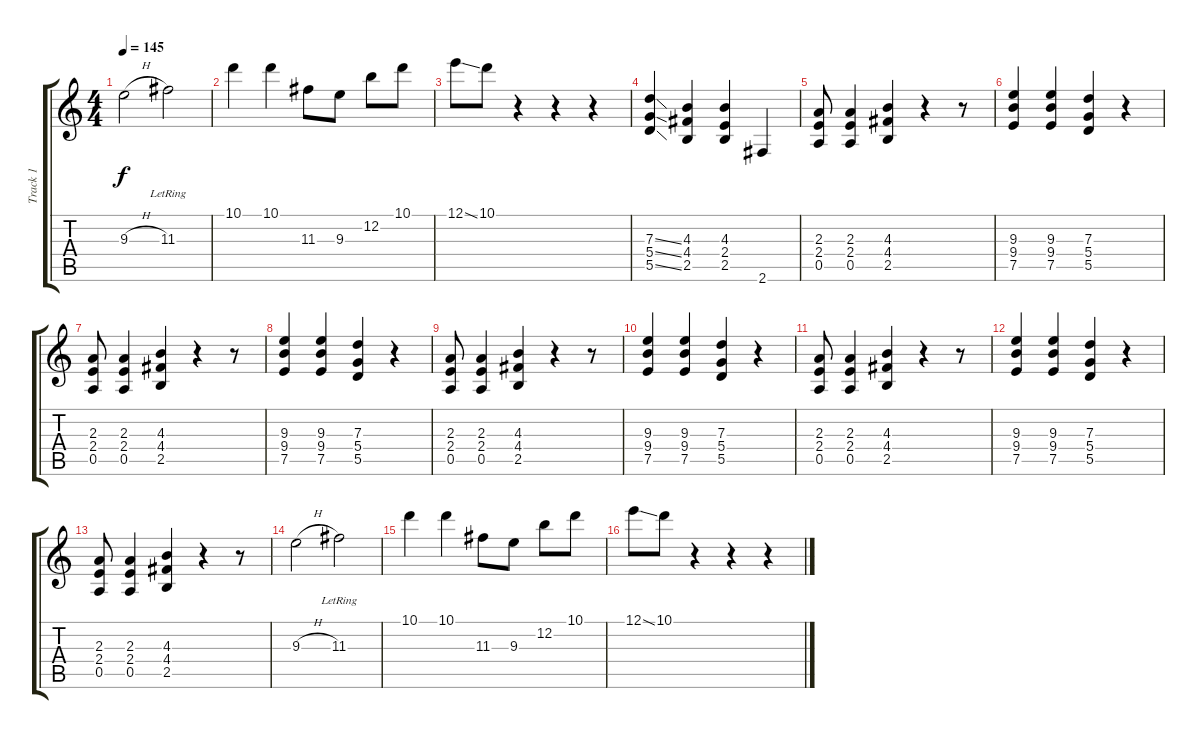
\track ("Track 1" "Track 1") {instrument overdrivenguitar}
\staff {score tabs}
\tuning (E4 B3 G3 D3 A2 E2) {hide}
\ts (4 4)
\tempo 145
\clef g2
\ks c
9.3{h}.2{dy f} 11.3{lr}.2 |
10.1.4 10.1.4 11.3.8 9.3.8 12.2.8 10.1.8 |
12.1{ss}.8 10.1.8 r.4 r.4 r.4 |
(7.3{ss} 5.4{ss} 5.5{ss}).4 (4.3 4.4 2.5).4 (4.3 2.4 2.5).4 2.6.4 |
(2.3 2.4 0.5).8 (2.3 2.4 0.5).4 (4.3 4.4 2.5).4 r.4 r.8 |
(9.3 9.4 7.5).4 (9.3 9.4 7.5).4 (7.3 5.4 5.5).4 r.4 |
(2.3 2.4 0.5).8 (2.3 2.4 0.5).4 (4.3 4.4 2.5).4 r.4 r.8 |
(9.3 9.4 7.5).4 (9.3 9.4 7.5).4 (7.3 5.4 5.5).4 r.4 |
(2.3 2.4 0.5).8 (2.3 2.4 0.5).4 (4.3 4.4 2.5).4 r.4 r.8 |
(9.3 9.4 7.5).4 (9.3 9.4 7.5).4 (7.3 5.4 5.5).4 r.4 |
(2.3 2.4 0.5).8 (2.3 2.4 0.5).4 (4.3 4.4 2.5).4 r.4 r.8 |
(9.3 9.4 7.5).4 (9.3 9.4 7.5).4 (7.3 5.4 5.5).4 r.4 |
(2.3 2.4 0.5).8 (2.3 2.4 0.5).4 (4.3 4.4 2.5).4 r.4 r.8 |
9.3{h}.2 11.3{lr}.2 |
10.1.4 10.1.4 11.3.8 9.3.8 12.2.8 10.1.8 |
12.1{ss}.8 10.1.8 r.4 r.4 r.4
